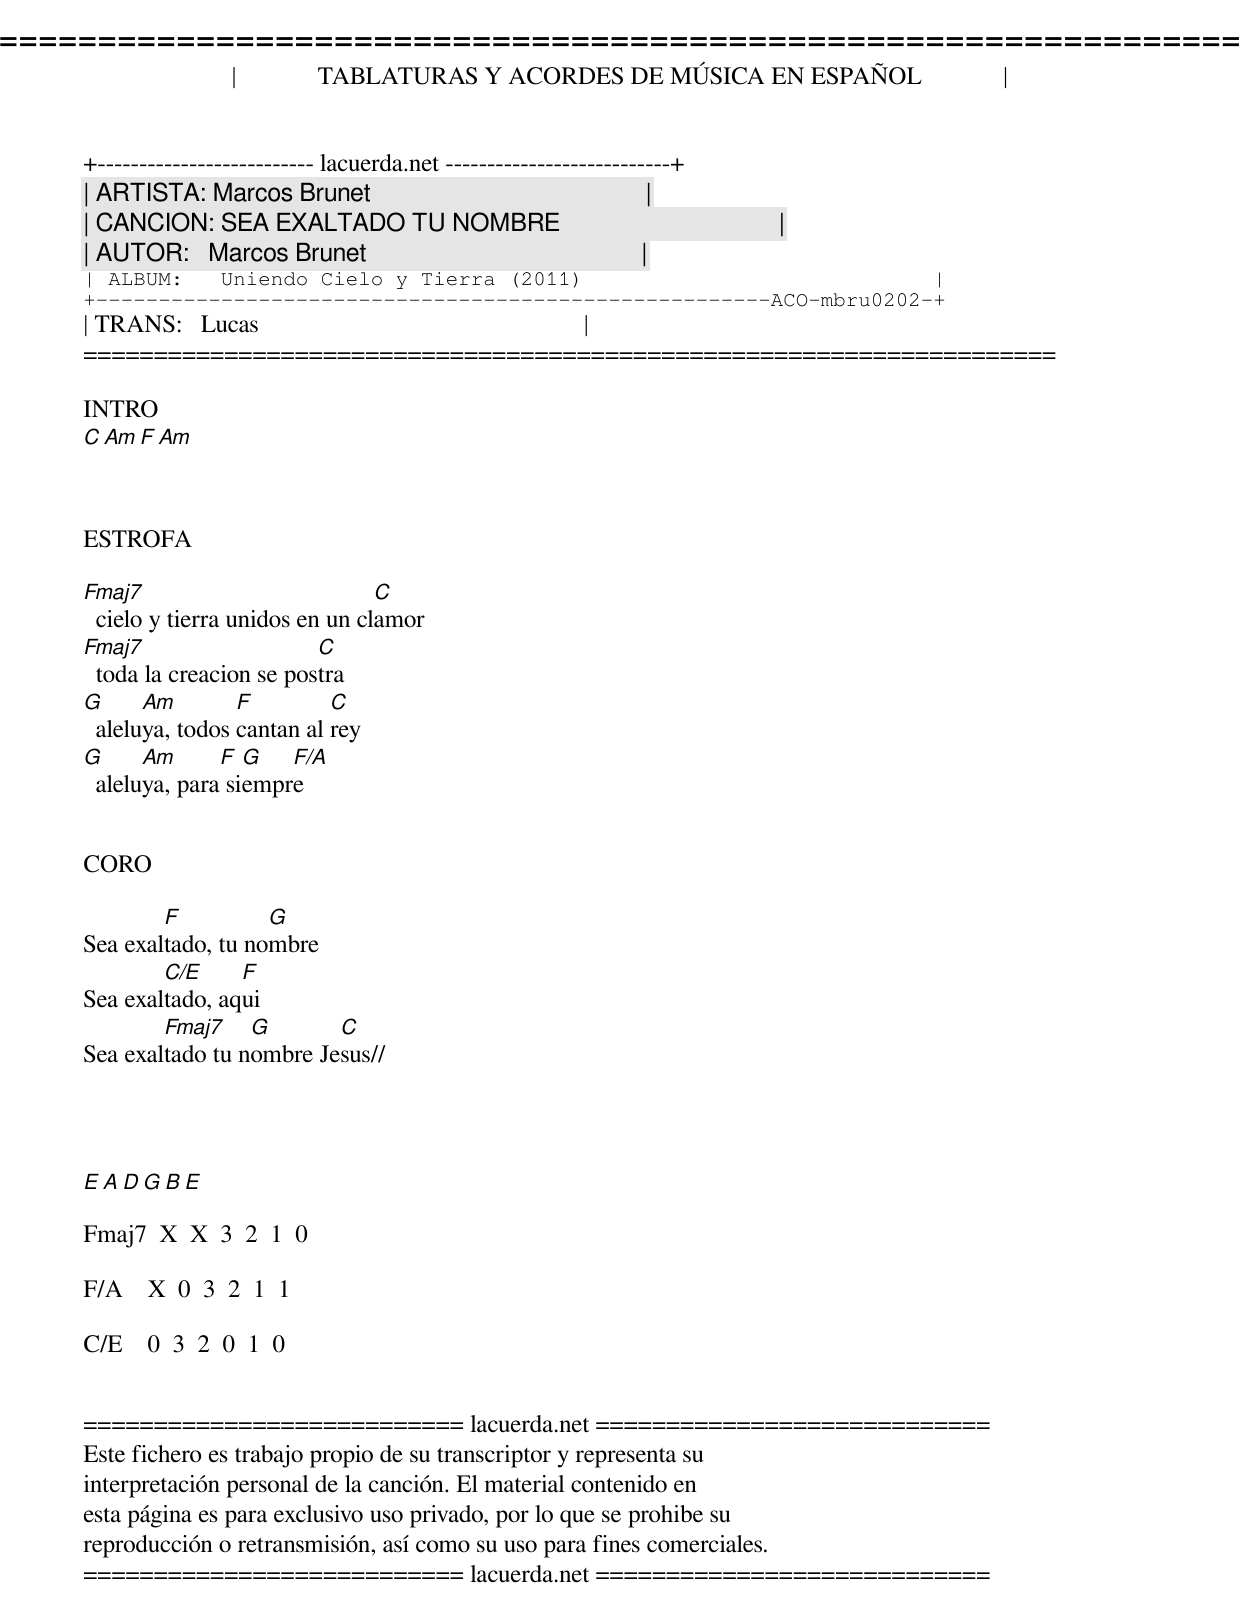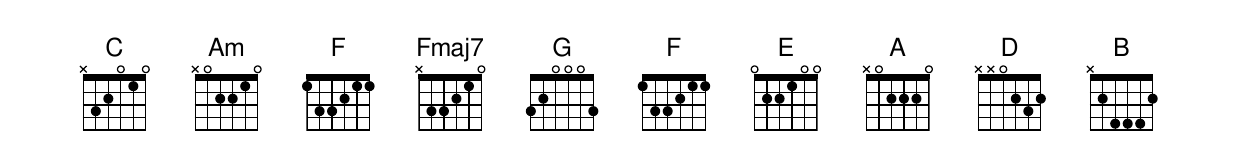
=====================================================================
|             TABLATURAS Y ACORDES DE MÚSICA EN ESPAÑOL             |
+-------------------------- lacuerda.net ---------------------------+
| ARTISTA: Marcos Brunet                                            |
| CANCION: SEA EXALTADO TU NOMBRE                                   |
| AUTOR:   Marcos Brunet                                            |
| ALBUM:   Uniendo Cielo y Tierra (2011)                            |
+------------------------------------------------------ACO-mbru0202-+
| TRANS:   Lucas                                                    |
=====================================================================

INTRO
C  Am  F  Am



ESTROFA

Fmaj7                           C
  cielo y tierra unidos en un clamor
Fmaj7                    C
  toda la creacion se postra
G      Am        F         C
  aleluya, todos cantan al rey
G      Am      F  G   F/A
  aleluya, para siempre


CORO

        Fmaj       G
Sea exaltado, tu nombre
        C/E     F
Sea exaltado, aqui
        Fmaj7    G       C
Sea exaltado tu nombre Jesus//




       E  A  D  G  B  E

Fmaj7  X  X  3  2  1  0

F/A    X  0  3  2  1  1

C/E    0  3  2  0  1  0


=========================== lacuerda.net ============================
Este fichero es trabajo propio de su transcriptor y representa su
interpretación personal de la canción. El material contenido en
esta página es para exclusivo uso privado, por lo que se prohibe su
reproducción o retransmisión, así como su uso para fines comerciales.
=========================== lacuerda.net ============================
